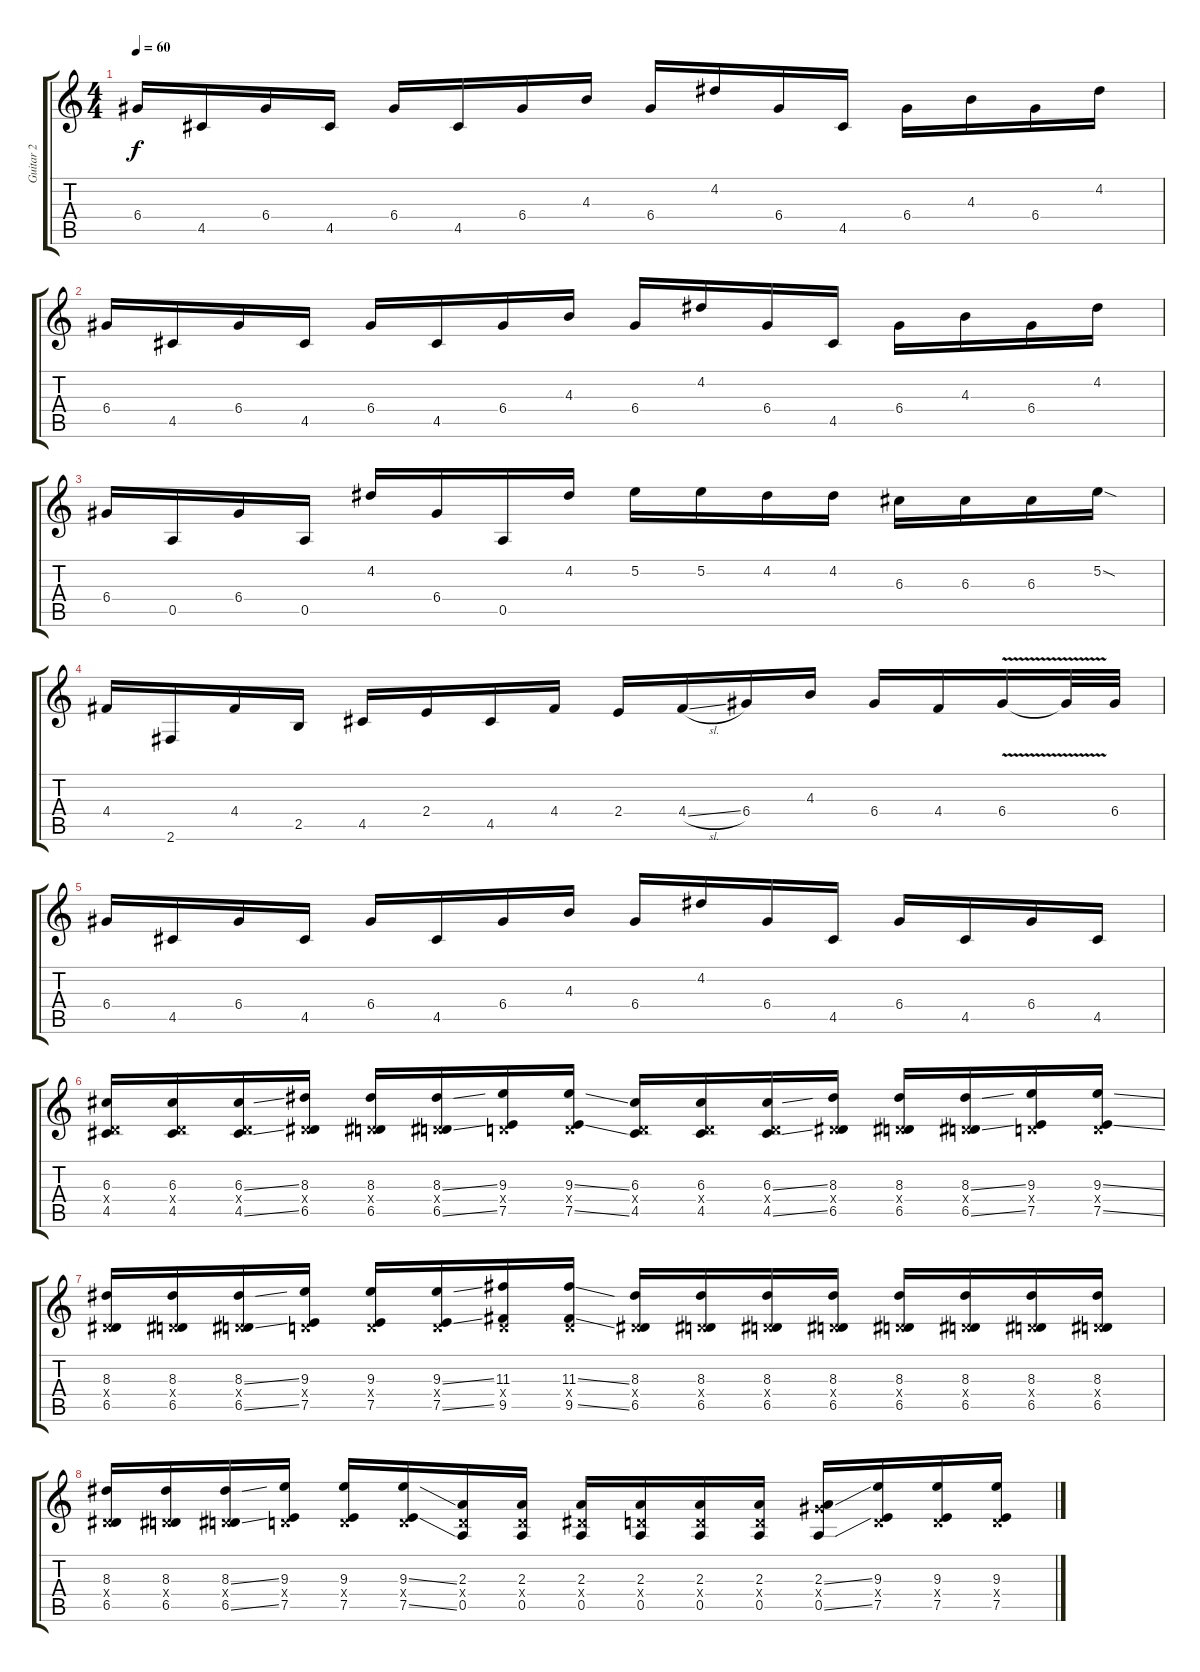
\track ("Guitar 2" "Guitar 2") {instrument overdrivenguitar}
\staff {score tabs}
\tuning (E4 B3 G3 D3 A2 E2) {hide}
\ts (4 4)
\tempo 60
\clef g2
\ks c
6.4.16{dy f} 4.5.16 6.4.16 4.5.16 6.4.16 4.5.16 6.4.16 4.3.16 6.4.16 4.2.16 6.4.16 4.5.16 6.4.16 4.3.16 6.4.16 4.2.16 |
6.4.16 4.5.16 6.4.16 4.5.16 6.4.16 4.5.16 6.4.16 4.3.16 6.4.16 4.2.16 6.4.16 4.5.16 6.4.16 4.3.16 6.4.16 4.2.16 |
6.4.16 0.5.16 6.4.16 0.5.16 4.2.16 6.4.16 0.5.16 4.2.16 5.2.16 5.2.16 4.2.16 4.2.16 6.3.16 6.3.16 6.3.16 5.2{sod}.16 |
4.4.16 2.6.16 4.4.16 2.5.16 4.5.16 2.4.16 4.5.16 4.4.16 2.4.16 4.4{sl}.16 6.4.16 4.3.16 6.4.16 4.4.16 6.4{v}.16 6.4{t}.32 6.4.32 |
6.4.16 4.5.16 6.4.16 4.5.16 6.4.16 4.5.16 6.4.16 4.3.16 6.4.16 4.2.16 6.4.16 4.5.16 6.4.16 4.5.16 6.4.16 4.5.16 |
(6.3 0.4{x} 4.5).16 (6.3 0.4{x} 4.5).16 (6.3{ss} 0.4{x} 4.5{ss}).16 (8.3 0.4{x} 6.5).16 (8.3 0.4{x} 6.5).16 (8.3{ss} 0.4{x} 6.5{ss}).16 (9.3 0.4{x} 7.5).16 (9.3{ss} 0.4{x} 7.5{ss}).16 (6.3 0.4{x} 4.5).16 (6.3 0.4{x} 4.5).16 (6.3{ss} 0.4{x} 4.5{ss}).16 (8.3 0.4{x} 6.5).16 (8.3 0.4{x} 6.5).16 (8.3{ss} 0.4{x} 6.5{ss}).16 (9.3 0.4{x} 7.5).16 (9.3{ss} 0.4{x} 7.5{ss}).16 |
(8.3 0.4{x} 6.5).16 (8.3 0.4{x} 6.5).16 (8.3{ss} 0.4{x} 6.5{ss}).16 (9.3 0.4{x} 7.5).16 (9.3 0.4{x} 7.5).16 (9.3{ss} 0.4{x} 7.5{ss}).16 (11.3 0.4{x} 9.5).16 (11.3{ss} 0.4{x} 9.5{ss}).16 (8.3 0.4{x} 6.5).16 (8.3 0.4{x} 6.5).16 (8.3 0.4{x} 6.5).16 (8.3 0.4{x} 6.5).16 (8.3 0.4{x} 6.5).16 (8.3 0.4{x} 6.5).16 (8.3 0.4{x} 6.5).16 (8.3 0.4{x} 6.5).16 |
(8.3 0.4{x} 6.5).16 (8.3 0.4{x} 6.5).16 (8.3{ss} 0.4{x} 6.5{ss}).16 (9.3 0.4{x} 7.5).16 (9.3 0.4{x} 7.5).16 (9.3{ss} 0.4{x} 7.5{ss}).16 (2.3 0.4{x} 0.5).16 (2.3 0.4{x} 0.5).16 (2.3 1.4{x} 0.5).16 (2.3 0.4{x} 0.5).16 (2.3 0.4{x} 0.5).16 (2.3 0.4{x} 0.5).16 (2.3{ss} 6.4{x} 0.5{ss}).16 (9.3 0.4{x} 7.5).16 (9.3 0.4{x} 7.5).16 (9.3 0.4{x} 7.5).16
